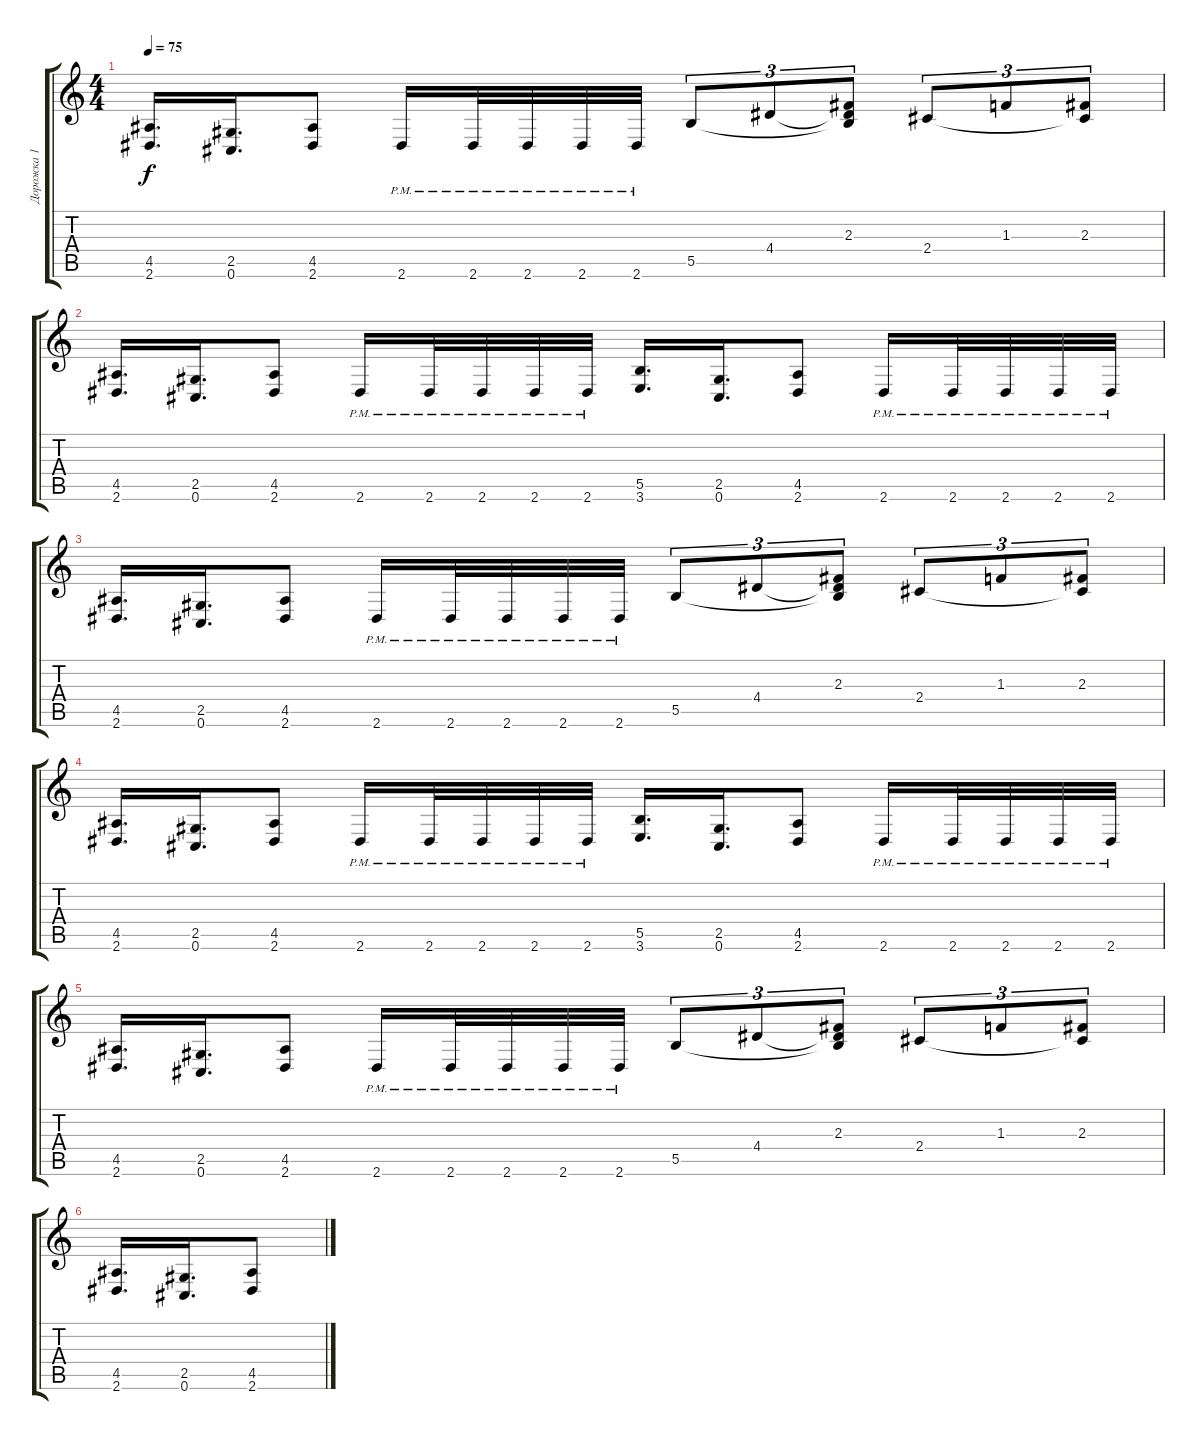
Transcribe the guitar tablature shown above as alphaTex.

\track ("Дорожка 1" "Дорожка 1") {instrument distortionguitar}
\staff {score tabs}
\tuning (Db4 Ab3 E3 B2 Gb2 Db2) {hide}
\ts (4 4)
\tempo 75
\clef g2
\ks c
(4.5 2.6).16{d dy f} (2.5 0.6).16{d} (4.5 2.6).8 2.6{pm}.16 2.6{pm}.32 2.6{pm}.32 2.6{pm}.32 2.6{pm}.32 5.5.8{tu (3 2)} 4.4.8{tu (3 2)} (2.3 4.4{t} 5.5{t}).8{tu (3 2)} 2.4.8{tu (3 2)} 1.3.8{tu (3 2)} (2.3 2.4{t}).8{tu (3 2)} |
(4.5 2.6).16{d} (2.5 0.6).16{d} (4.5 2.6).8 2.6{pm}.16 2.6{pm}.32 2.6{pm}.32 2.6{pm}.32 2.6{pm}.32 (5.5 3.6).16{d} (2.5 0.6).16{d} (4.5 2.6).8 2.6{pm}.16 2.6{pm}.32 2.6{pm}.32 2.6{pm}.32 2.6{pm}.32 |
(4.5 2.6).16{d} (2.5 0.6).16{d} (4.5 2.6).8 2.6{pm}.16 2.6{pm}.32 2.6{pm}.32 2.6{pm}.32 2.6{pm}.32 5.5.8{tu (3 2)} 4.4.8{tu (3 2)} (2.3 4.4{t} 5.5{t}).8{tu (3 2)} 2.4.8{tu (3 2)} 1.3.8{tu (3 2)} (2.3 2.4{t}).8{tu (3 2)} |
(4.5 2.6).16{d} (2.5 0.6).16{d} (4.5 2.6).8 2.6{pm}.16 2.6{pm}.32 2.6{pm}.32 2.6{pm}.32 2.6{pm}.32 (5.5 3.6).16{d} (2.5 0.6).16{d} (4.5 2.6).8 2.6{pm}.16 2.6{pm}.32 2.6{pm}.32 2.6{pm}.32 2.6{pm}.32 |
(4.5 2.6).16{d} (2.5 0.6).16{d} (4.5 2.6).8 2.6{pm}.16 2.6{pm}.32 2.6{pm}.32 2.6{pm}.32 2.6{pm}.32 5.5.8{tu (3 2)} 4.4.8{tu (3 2)} (2.3 4.4{t} 5.5{t}).8{tu (3 2)} 2.4.8{tu (3 2)} 1.3.8{tu (3 2)} (2.3 2.4{t}).8{tu (3 2)} |
(4.5 2.6).16{d} (2.5 0.6).16{d} (4.5 2.6).8
